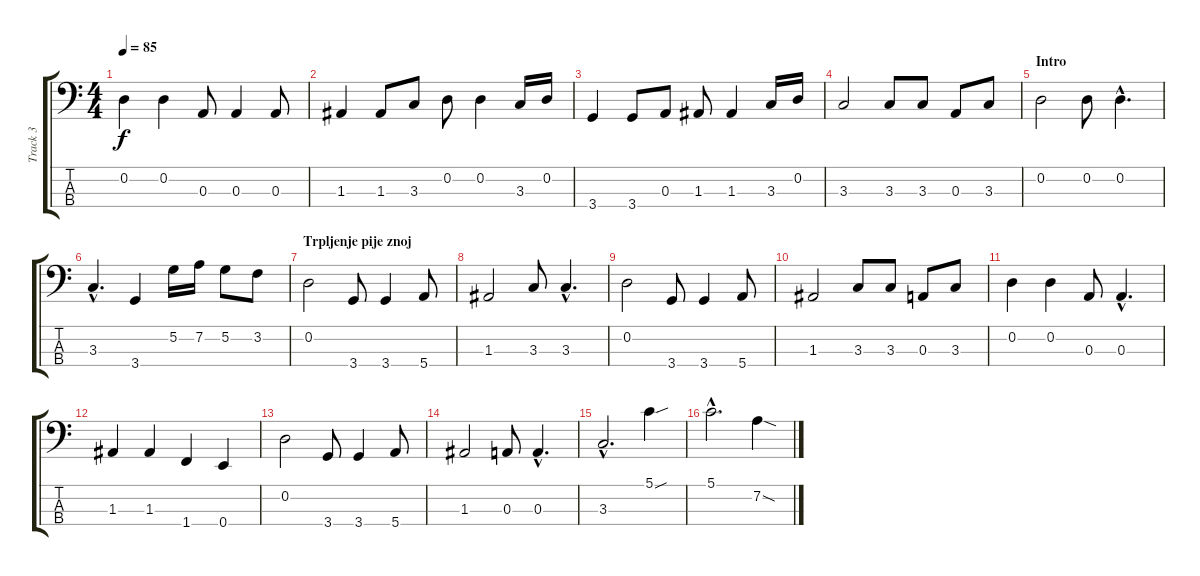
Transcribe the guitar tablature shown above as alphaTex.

\track ("Track 3" "Track 3") {instrument electricbasspick}
\staff {score tabs}
\tuning (G2 D2 A1 E1) {hide}
\ts (4 4)
\tempo 85
\clef f4
\ks c
0.2.4{dy f} 0.2.4 0.3.8 0.3.4 0.3.8 |
1.3.4 1.3.8 3.3.8 0.2.8 0.2.4 3.3.16 0.2.16 |
3.4.4 3.4.8 0.3.8 1.3.8 1.3.4 3.3.16 0.2.16 |
3.3.2 3.3.8 3.3.8 0.3.8 3.3.8 |
\section ("" "Intro")
0.2.2 0.2.8 0.2{hac}.4{d} |
3.3{hac}.4{d} 3.4.4 5.2.16 7.2.16 5.2.8 3.2.8 |
\section ("" "Trpljenje pije znoj")
0.2.2 3.4.8 3.4.4 5.4.8 |
1.3.2 3.3.8 3.3{hac}.4{d} |
0.2.2 3.4.8 3.4.4 5.4.8 |
1.3.2 3.3.8 3.3.8 0.3.8 3.3.8 |
0.2.4 0.2.4 0.3.8 0.3{hac}.4{d} |
1.3.4 1.3.4 1.4.4 0.4.4 |
0.2.2 3.4.8 3.4.4 5.4.8 |
1.3.2 0.3.8 0.3{hac}.4{d} |
3.3{hac}.2{d} 5.1{sou}.4 |
5.1{hac}.2{d} 7.2{sod}.4
